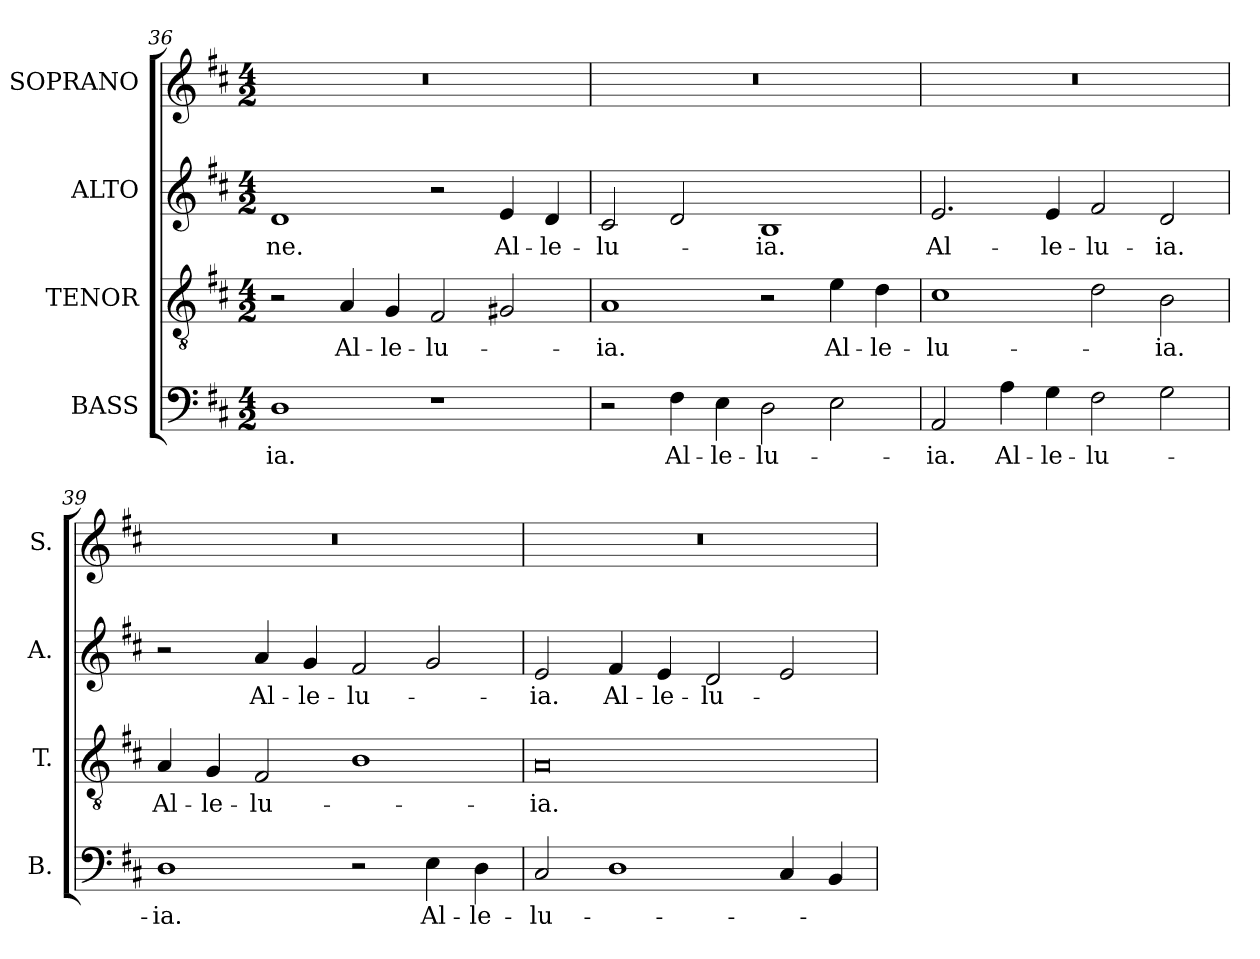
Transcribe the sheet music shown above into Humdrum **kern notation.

**kern	**text	**kern	**text	**kern	**text	**kern
*part4	*part4	*part3	*part3	*part2	*part2	*part1
*staff4	*staff4	*staff3	*staff3	*staff2	*staff2	*staff1
*I"BASS	*	*I"TENOR	*	*I"ALTO	*	*I"SOPRANO
*I'B.	*	*I'T.	*	*I'A.	*	*I'S.
*clefF4	*	*clefGv2	*	*clefG2	*	*clefG2
*	*	*ITrd7c12	*	*	*	*
*k[f#c#]	*	*k[f#c#]	*	*k[f#c#]	*	*k[f#c#]
*D:	*	*D:	*	*D:	*	*D:
*M4/2	*	*M4/2	*	*M4/2	*	*M4/2
=36	=36	=36	=36	=36	=36	=36
!	!LO:LY:b:color=#000000	!	!	!	!	!
!	!	!	!	!	!LO:LY:b:color=#000000	!LO:N:vis=1
1Di	-ia.	2r	.	1di	-ne.	0r
!	!	!	!LO:LY:b:color=#000000	!	!	!
.	.	4AAi/	Al-	.	.	.
!	!	!	!LO:LY:b:color=#000000	!	!	!
.	.	4GGi/	-le-	.	.	.
!	!	!	!LO:LY:b:color=#000000	!	!	!
1r	.	2FF#i/	-lu-	2r	.	.
!	!	!	!	!	!LO:LY:b:color=#000000	!
.	.	2GG#Xi/	.	4ei/	Al-	.
!	!	!	!	!	!LO:LY:b:color=#000000	!
.	.	.	.	4di/	-le-	.
!!LO:LB:g=z
=37	=37	=37	=37	=37	=37	=37
!	!	!	!LO:LY:b:color=#000000	!	!	!
!	!	!	!	!	!LO:LY:b:color=#000000	!LO:N:vis=1
2r	.	1AAi	-ia.	2c#i/	-lu-	0r
!	!LO:LY:b:color=#000000	!	!	!	!	!
4F#i\	Al-	.	.	2di/	.	.
!	!LO:LY:b:color=#000000	!	!	!	!	!
4Ei\	-le-	.	.	.	.	.
!	!LO:LY:b:color=#000000	!	!	!	!	!
!	!	!	!	!	!LO:LY:b:color=#000000	!
2Di\	-lu-	2r	.	1Bi	-ia.	.
!	!	!	!LO:LY:b:color=#000000	!	!	!
2Ei\	.	4Ei\	Al-	.	.	.
!	!	!	!LO:LY:b:color=#000000	!	!	!
.	.	4Di\	-le-	.	.	.
=38	=38	=38	=38	=38	=38	=38
!	!LO:LY:b:color=#000000	!	!	!	!	!
!	!	!	!LO:LY:b:color=#000000	!	!	!
!	!	!	!	!	!LO:LY:b:color=#000000	!LO:N:vis=1
2AAi/	-ia.	1C#i	-lu-	2.ei/	Al-	0r
!	!LO:LY:b:color=#000000	!	!	!	!	!
4Ai\	Al-	.	.	.	.	.
!	!LO:LY:b:color=#000000	!	!	!	!	!
!	!	!	!	!	!LO:LY:b:color=#000000	!
4Gi\	-le-	.	.	4ei/	-le-	.
!	!LO:LY:b:color=#000000	!	!	!	!	!
!	!	!	!	!	!LO:LY:b:color=#000000	!
2F#i\	-lu-	2Di\	.	2f#i/	-lu-	.
!	!	!	!LO:LY:b:color=#000000	!	!	!
!	!	!	!	!	!LO:LY:b:color=#000000	!
2Gi\	.	2BBi\	-ia.	2di/	-ia.	.
=39	=39	=39	=39	=39	=39	=39
!	!LO:LY:b:color=#000000	!	!	!	!	!
!	!	!	!LO:LY:b:color=#000000	!	!	!LO:N:vis=1
1Di	-ia.	4AAi/	Al-	2r	.	0r
!	!	!	!LO:LY:b:color=#000000	!	!	!
.	.	4GGi/	-le-	.	.	.
!	!	!	!LO:LY:b:color=#000000	!	!	!
!	!	!	!	!	!LO:LY:b:color=#000000	!
.	.	2FF#i/	-lu-	4ai/	Al-	.
!	!	!	!	!	!LO:LY:b:color=#000000	!
.	.	.	.	4gi/	-le-	.
!	!	!	!	!	!LO:LY:b:color=#000000	!
2r	.	1BBi	.	2f#i/	-lu-	.
!	!LO:LY:b:color=#000000	!	!	!	!	!
4Ei\	Al-	.	.	2gi/	.	.
!	!LO:LY:b:color=#000000	!	!	!	!	!
4Di\	-le-	.	.	.	.	.
=40	=40	=40	=40	=40	=40	=40
!	!LO:LY:b:color=#000000	!	!	!	!	!
!	!	!	!LO:LY:b:color=#000000	!	!	!
!	!	!	!	!	!LO:LY:b:color=#000000	!LO:N:vis=1
2C#i/	-lu-	0AAi	-ia.	2ei/	-ia.	0r
!	!	!	!	!	!LO:LY:b:color=#000000	!
1Di	.	.	.	4f#i/	Al-	.
!	!	!	!	!	!LO:LY:b:color=#000000	!
.	.	.	.	4ei/	-le-	.
!	!	!	!	!	!LO:LY:b:color=#000000	!
.	.	.	.	2di/	-lu-	.
4C#i/	.	.	.	2ei/	.	.
4BBi/	.	.	.	.	.	.
=	=	=	=	=	=	=
*-	*-	*-	*-	*-	*-	*-
